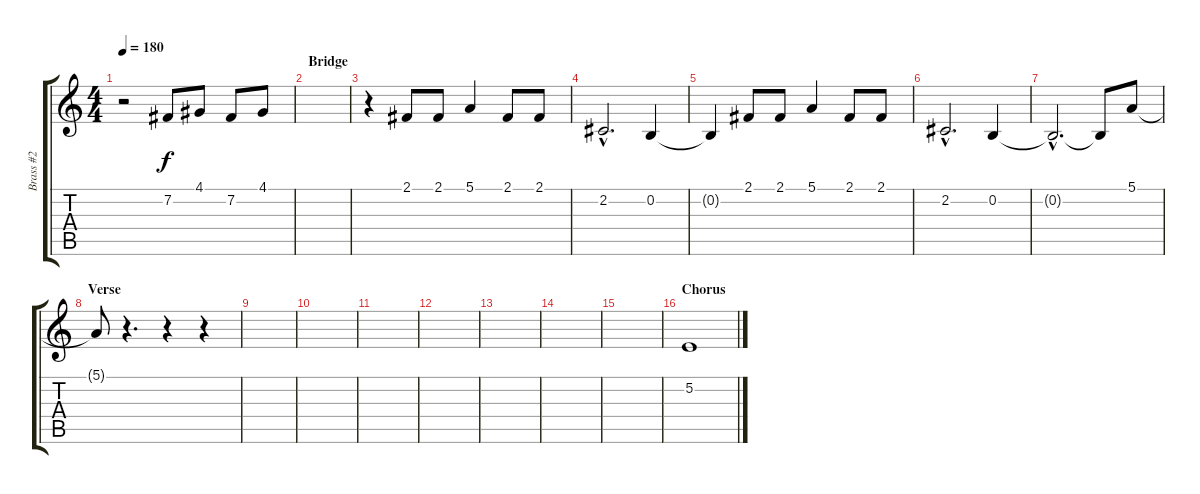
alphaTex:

\track ("Brass #2" "Brass #2") {instrument trombone}
\staff {score tabs}
\tuning (E4 B3 G3 D3 A2 E2) {hide}
\ts (4 4)
\tempo 180
\clef g2
\ks c
r.2{dy f} 7.2.8 4.1.8 7.2.8 4.1.8 |
\section ("" "Bridge")
|
r.4 2.1.8 2.1.8 5.1.4 2.1.8 2.1.8 |
2.2{hac}.2{d} 0.2.4 |
0.2{t}.4 2.1.8 2.1.8 5.1.4 2.1.8 2.1.8 |
2.2{hac}.2{d} 0.2.4 |
0.2{hac t}.2{d} 0.2{t}.8 5.1.8 |
\section ("" "Verse")
5.1{t}.8 r.4{d} r.4 r.4 |
|
|
|
|
|
|
|
\section ("" "Chorus")
5.2.1
